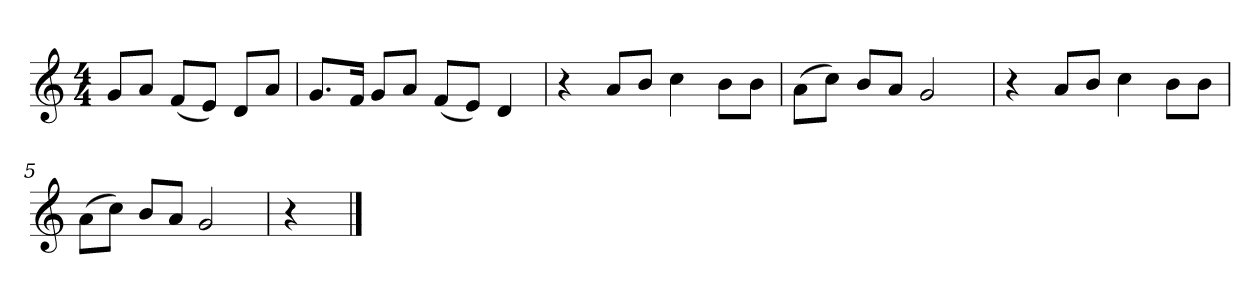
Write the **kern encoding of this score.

**kern
*part1
*staff1
*k[]
*M4/4
*MM120
=
8gL
8aJ
(8fL
8eJ)
8dL
8aJ
=1
8.gL
16fJk
8gL
8aJ
(8fL
8eJ)
4d
=2
4r
8aL
8bJ
4cc
8bL
8bJ
=3
(8aL
8ccJ)
8bL
8aJ
2g
=4
4r
8aL
8bJ
4cc
8bL
8bJ
=5
(8aL
8ccJ)
8bL
8aJ
2g
=6
4r
==
*-
